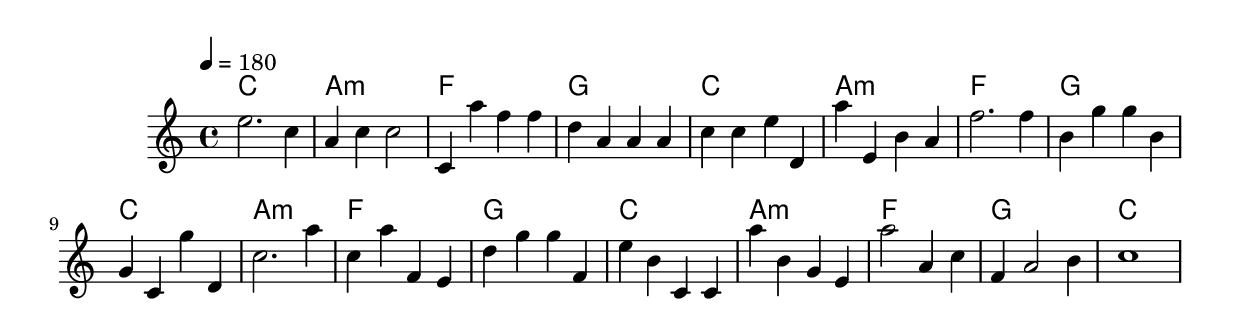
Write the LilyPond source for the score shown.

melody =  {
  

  \tempo 4=180
  
e''2. c''4 
a'4 c''4 c''2 
c'4 a''4 f''4 f''4 
d''4 a'4 a'4 a'4 


c''4 c''4 e''4 d'4 
a''4 e'4 b'4 a'4 
f''2. f''4 
b'4 g''4 g''4 b'4 


g'4 c'4 g''4 d'4 
c''2. a''4 
c''4 a''4 f'4 e'4 
d''4 g''4 g''4 f'4 


e''4 b'4 c'4 c'4 
a''4 b'4 g'4 e'4 
a''2 a'4 c''4 
f'4 a'2 b'4 


c''1
}



harmonies = \chordmode {
	
	
 	
	 c,1 
	 a,1:m
	 f, 
	 g,
	 
	  c,1 
	 a,1:m
	 f, 
	 g,
	 
	  c,1 
	 a,1:m
	 f, 
	 g,
	 
	  c,1 
	 a,1:m
	 f, 
	 g,

	 c,


  
}

\score {
  <<
    \new ChordNames {
      \set chordChanges = ##t
      \harmonies
    }
    \new Voice = "one" {  \melody }
    
  >>
  \layout { }
  \midi { }
}